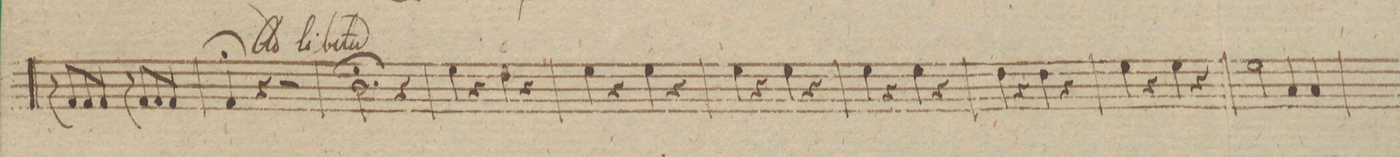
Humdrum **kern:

**kern	**dynam
*I"Viola	*
*clefC3	*
*k[b-]	*
*met(c|)	*
*M2/2	*
8r	.
8G/L	.
8G/	.
8G/J	.
8r	.
8G/L	.
8G/	.
8G/J	.
=81	=81
4G;/	.
4r	.
2r	.
=82	=82
*2\left	*
2.c;\	.
4r	.
=83	=83
4f\	.
4r	.
4e\	.
4r	.
=84	=84
4f\	.
4r	.
4f\	.
4r	.
=85	=85
4f\	.
4r	.
4f\	.
4r	.
=86	=86
4f\	.
4r	.
4f\	.
4r	.
=87	=87
4e\	.
4r	.
4e\	.
4r	.
=88	=88
4f\	.
4r	.
4f\	.
4r	.
=89	=89
*2\right	*
2f\	.
4B-/	.
4B-/	.
=90	=90
*-	*-
